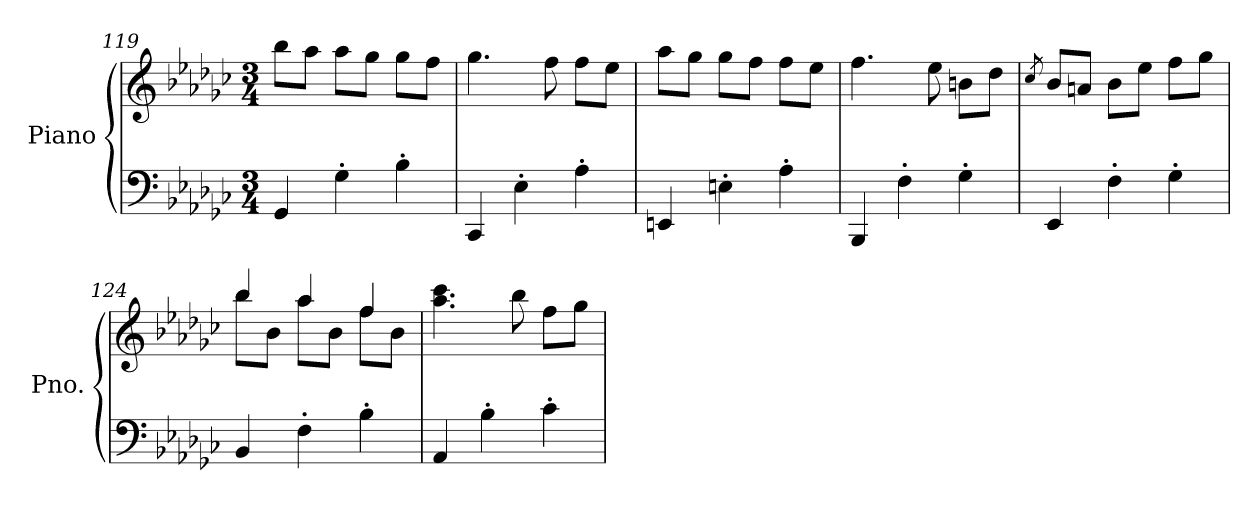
**kern	**kern
*part1	*part1
*staff2	*staff1
*I"Piano	*
*I'Pno.	*
*clefF4	*clefG2
*k[b-e-a-d-g-c-]	*k[b-e-a-d-g-c-]
*M3/4	*M3/4
=119	=119
4GG-/	8bb-\L
.	8aa-\J
4G-'\	8aa-\L
.	8gg-\J
4B-'\	8gg-\L
.	8ff\J
=120	=120
4CC-/	4.gg-\
4E-'\	.
.	8ff\
4A-'\	8ff\L
.	8ee-\J
!!LO:LB:g=z
=121	=121
4EEn/	8aa-\L
.	8gg-\J
4En'\	8gg-\L
.	8ff\J
4A-'\	8ff\L
.	8ee-\J
=122	=122
4BBB-/	4.ff\
4F'\	.
.	8ee-\
4G-'\	8bn\L
.	8dd-\J
=123	=123
.	8qcc-/
4EE-/	8b-/L
.	8an/J
4F'\	8b-\L
.	8ee-\J
4G-'\	8ff\L
.	8gg-\J
=124	=124
*	*^
4BB-/	8bb-\L	4bb-/
.	8b-\J	.
4F'\	8aa-\L	4aa-/
.	8b-\J	.
4B-'\	8ff\L	4ff/
.	8b-\J	.
=125	=125	=125
4AA-/	4.aa-\ 4.ccc-\	2.ryy
4B-'\	.	.
.	8bb-\	.
4c-'\	8ff\L	.
.	8gg-\J	.
*	*v	*v
=	=
*-	*-
